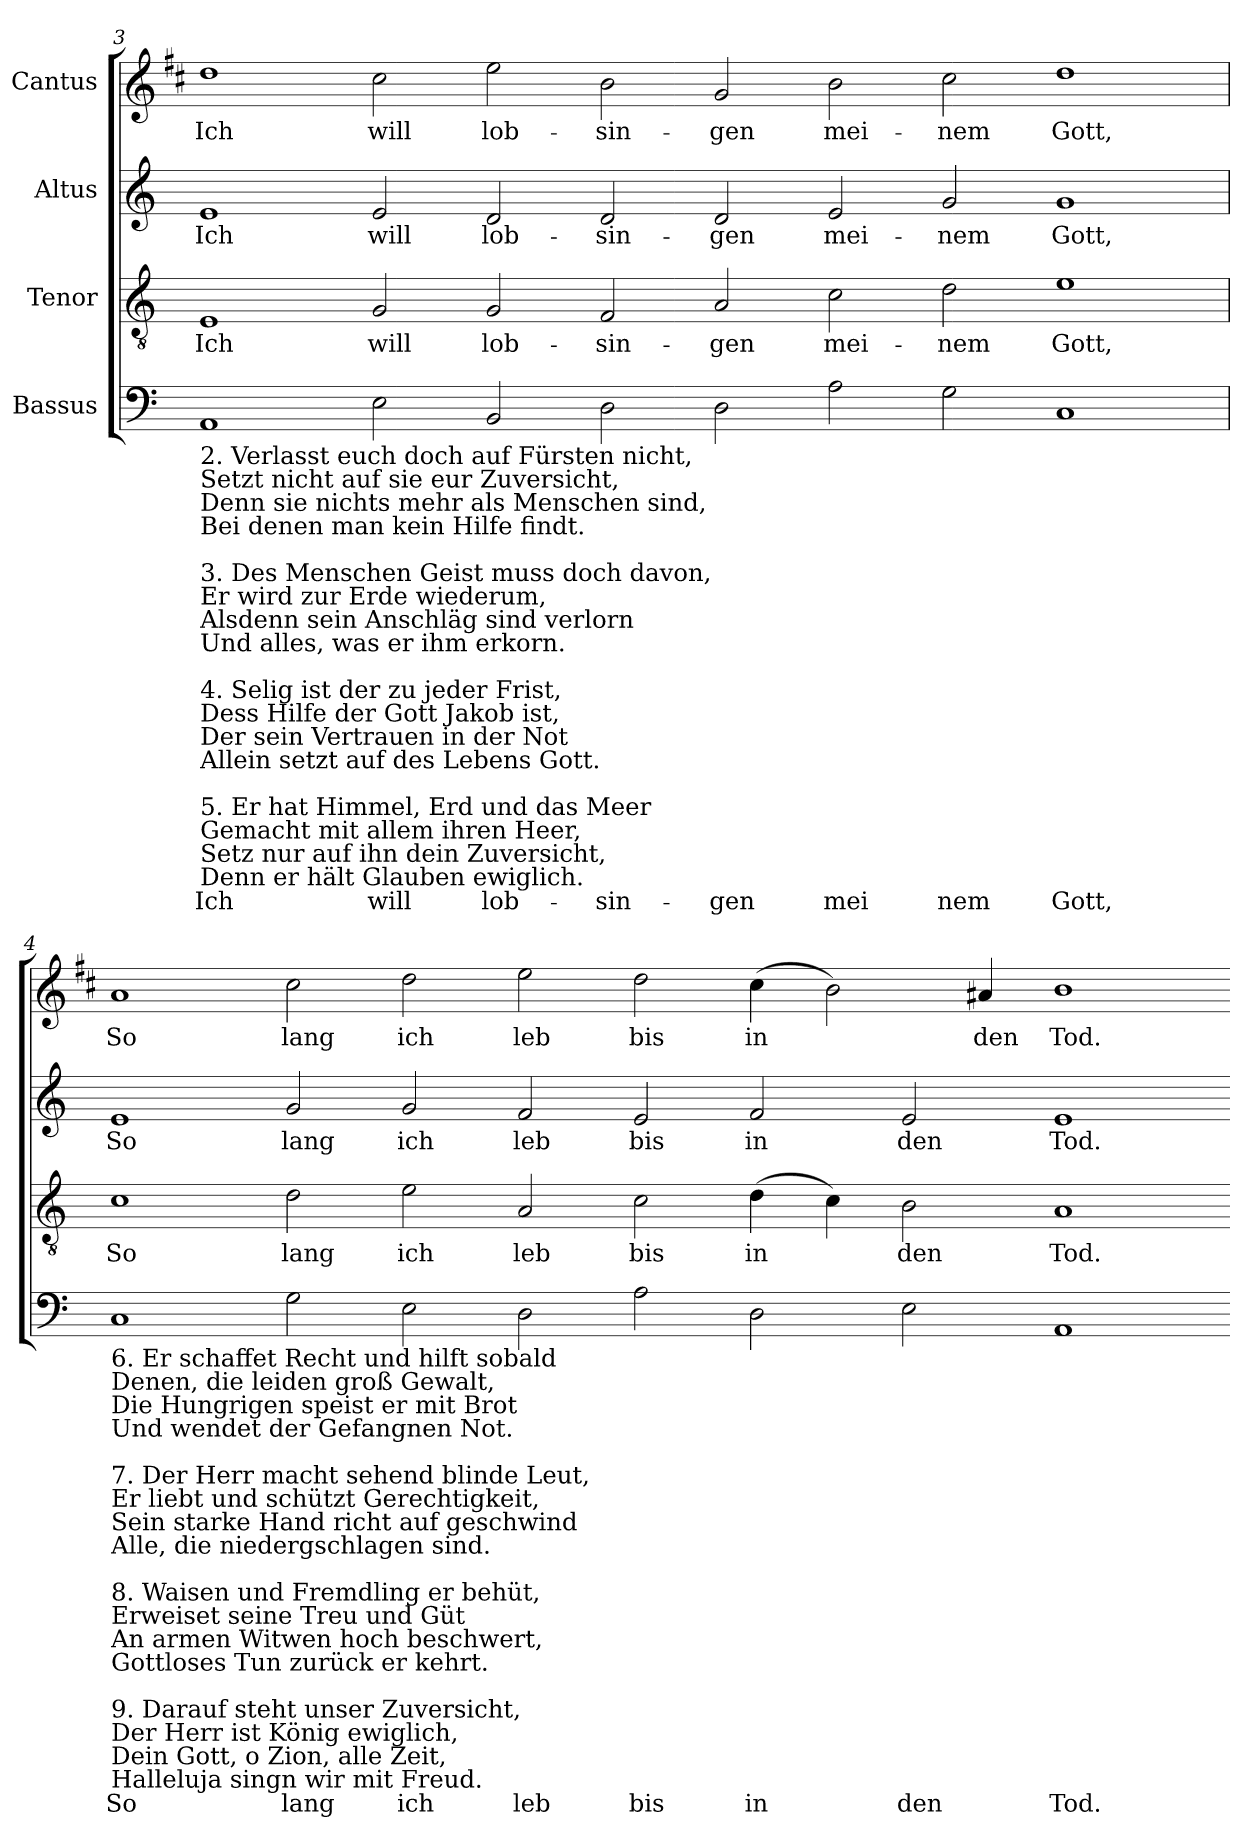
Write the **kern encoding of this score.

**kern	**text	**kern	**text	**kern	**text	**kern	**text
*part4	*part4	*part3	*part3	*part2	*part2	*part1	*part1
*staff4	*staff4	*staff3	*staff3	*staff2	*staff2	*staff1	*staff1
*I"Bassus	*	*I"Tenor	*	*I"Altus	*	*I"Cantus	*
!!LO:LB:g=z
*clefF4	*	*clefGv2	*	*clefG2	*	*clefG2	*
*	*	*	*	*	*	*ITrd1c2	*
*k[]	*	*k[]	*	*k[]	*	*k[]	*
*C:	*	*C:	*	*C:	*	*C:	*
=3	=3	=3	=3	=3	=3	=3	=3
!LO:TX:b:t=2. Verlasst euch doch auf Fürsten nicht,\nSetzt nicht auf sie eur Zuversicht,\nDenn sie nichts mehr als Menschen sind,\nBei denen man kein Hilfe findt.\n\n3. Des Menschen Geist muss doch davon,\nEr wird zur Erde wiederum,\nAlsdenn sein Anschläg sind verlorn\nUnd alles, was er ihm erkorn.\n\n4. Selig ist der zu jeder Frist,\nDess Hilfe der Gott Jakob ist,\nDer sein Vertrauen in der Not\nAllein setzt auf des Lebens Gott.\n\n5. Er hat Himmel, Erd und das Meer\nGemacht mit allem ihren Heer,\nSetz nur auf ihn dein Zuversicht,\nDenn er hält Glauben ewiglich.	!	!	!	!	!	!	!
!	!LO:LY:b	!	!LO:LY:b	!	!LO:LY:b	!	!LO:LY:b
1AA	Ich	1E	Ich	1e	Ich	1cc	Ich
!	!LO:LY:b	!	!LO:LY:b	!	!LO:LY:b	!	!LO:LY:b
2E	will	2G	will	2e	will	2b	will
!	!LO:LY:b	!	!LO:LY:b	!	!LO:LY:b	!	!LO:LY:b
2BB	lob-	2G	lob-	2d	lob-	2dd	lob-
!	!LO:LY:b	!	!LO:LY:b	!	!LO:LY:b	!	!LO:LY:b
2D	-sin-	2F	-sin-	2d	-sin-	2a	-sin-
!	!LO:LY:b	!	!LO:LY:b	!	!LO:LY:b	!	!LO:LY:b
2D	-gen	2A	-gen	2d	-gen	2f	-gen
!	!LO:LY:b	!	!LO:LY:b	!	!LO:LY:b	!	!LO:LY:b
2A	mei	2c	mei-	2e	mei-	2a	mei-
!	!LO:LY:b	!	!LO:LY:b	!	!LO:LY:b	!	!LO:LY:b
2G	nem	2d	-nem	2g	-nem	2b	-nem
!	!LO:LY:b	!	!LO:LY:b	!	!LO:LY:b	!	!LO:LY:b
1C	Gott,	1e	Gott,	1g	Gott,	1cc	Gott,
=4	=4	=4	=4	=4	=4	=4	=4
!LO:TX:b:t=6. Er schaffet Recht und hilft sobald \nDenen, die leiden groß Gewalt,\nDie Hungrigen speist er mit Brot\nUnd wendet der Gefangnen Not.\n\n7. Der Herr macht sehend blinde Leut,\nEr liebt und schützt Gerechtigkeit,\nSein starke Hand richt auf geschwind\nAlle, die niedergschlagen sind.\n\n8. Waisen und Fremdling er behüt,\nErweiset seine Treu und Güt\nAn armen Witwen hoch beschwert,\nGottloses Tun zurück er kehrt.\n\n9. Darauf steht unser Zuversicht,\nDer Herr ist König ewiglich,\nDein Gott, o Zion, alle Zeit,\nHalleluja singn wir mit Freud.	!	!	!	!	!	!	!
!	!LO:LY:b	!	!LO:LY:b	!	!LO:LY:b	!	!LO:LY:b
1C	So	1c	So	1e	So	1g	So
!	!LO:LY:b	!	!LO:LY:b	!	!LO:LY:b	!	!LO:LY:b
2G	lang	2d	lang	2g	lang	2b	lang
!	!LO:LY:b	!	!LO:LY:b	!	!LO:LY:b	!	!LO:LY:b
2E	ich	2e	ich	2g	ich	2cc	ich
!	!LO:LY:b	!	!LO:LY:b	!	!LO:LY:b	!	!LO:LY:b
2D	leb	2A	leb	2f	leb	2dd	leb
!	!LO:LY:b	!	!LO:LY:b	!	!LO:LY:b	!	!LO:LY:b
2A	bis	2c	bis	2e	bis	2cc	bis
!	!LO:LY:b	!	!LO:LY:b	!	!LO:LY:b	!	!LO:LY:b
2D	in	(>4d	in	2f	in	(>4b	in
.	.	4c)	.	.	.	2a)	.
!	!LO:LY:b	!	!LO:LY:b	!	!LO:LY:b	!	!
2E	den	2B	den	2e	den	.	.
!	!	!	!	!	!	!	!LO:LY:b
.	.	.	.	.	.	4g#X	den
!	!LO:LY:b	!	!LO:LY:b	!	!LO:LY:b	!	!LO:LY:b
1AA	Tod.	1A	Tod.	1e	Tod.	1a	Tod.
=-	=-	=-	=-	=-	=-	=-	=-
*-	*-	*-	*-	*-	*-	*-	*-
